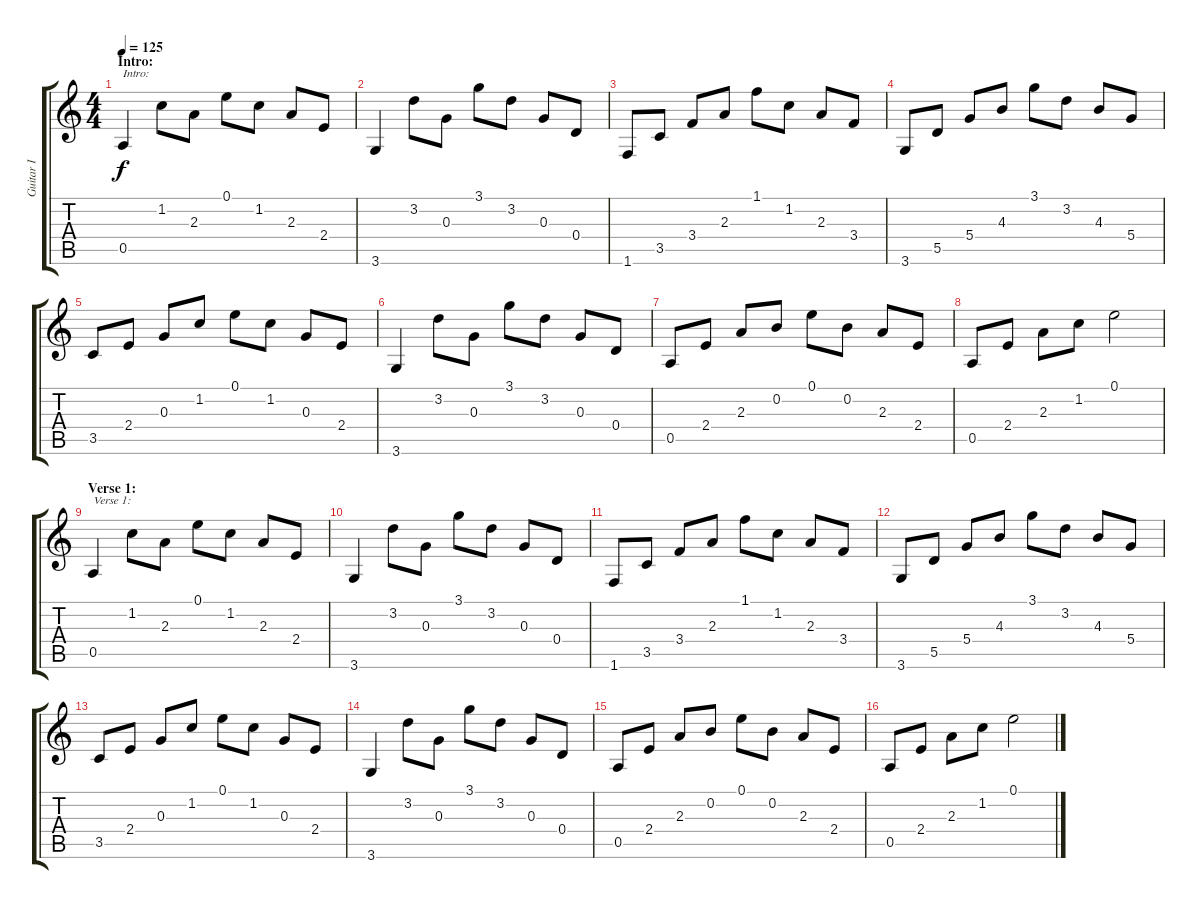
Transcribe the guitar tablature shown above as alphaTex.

\track ("Guitar I" "Guitar I") {instrument acousticguitarsteel}
\staff {score tabs}
\tuning (E4 B3 G3 D3 A2 E2) {hide}
\ts (4 4)
\section ("" "Intro:")
\tempo 125
\clef g2
\ks c
0.5.4{txt "Intro:" dy f instrument acousticguitarsteel} 1.2.8 2.3.8 0.1.8 1.2.8 2.3.8 2.4.8 |
3.6.4 3.2.8 0.3.8 3.1.8 3.2.8 0.3.8 0.4.8 |
1.6.8 3.5.8 3.4.8 2.3.8 1.1.8 1.2.8 2.3.8 3.4.8 |
3.6.8 5.5.8 5.4.8 4.3.8 3.1.8 3.2.8 4.3.8 5.4.8 |
3.5.8 2.4.8 0.3.8 1.2.8 0.1.8 1.2.8 0.3.8 2.4.8 |
3.6.4 3.2.8 0.3.8 3.1.8 3.2.8 0.3.8 0.4.8 |
0.5.8 2.4.8 2.3.8 0.2.8 0.1.8 0.2.8 2.3.8 2.4.8 |
0.5.8 2.4.8 2.3.8 1.2.8 0.1.2 |
\section ("" "Verse 1:")
0.5.4{txt "Verse 1:"} 1.2.8 2.3.8 0.1.8 1.2.8 2.3.8 2.4.8 |
3.6.4 3.2.8 0.3.8 3.1.8 3.2.8 0.3.8 0.4.8 |
1.6.8 3.5.8 3.4.8 2.3.8 1.1.8 1.2.8 2.3.8 3.4.8 |
3.6.8 5.5.8 5.4.8 4.3.8 3.1.8 3.2.8 4.3.8 5.4.8 |
3.5.8 2.4.8 0.3.8 1.2.8 0.1.8 1.2.8 0.3.8 2.4.8 |
3.6.4 3.2.8 0.3.8 3.1.8 3.2.8 0.3.8 0.4.8 |
0.5.8 2.4.8 2.3.8 0.2.8 0.1.8 0.2.8 2.3.8 2.4.8 |
0.5.8 2.4.8 2.3.8 1.2.8 0.1.2
